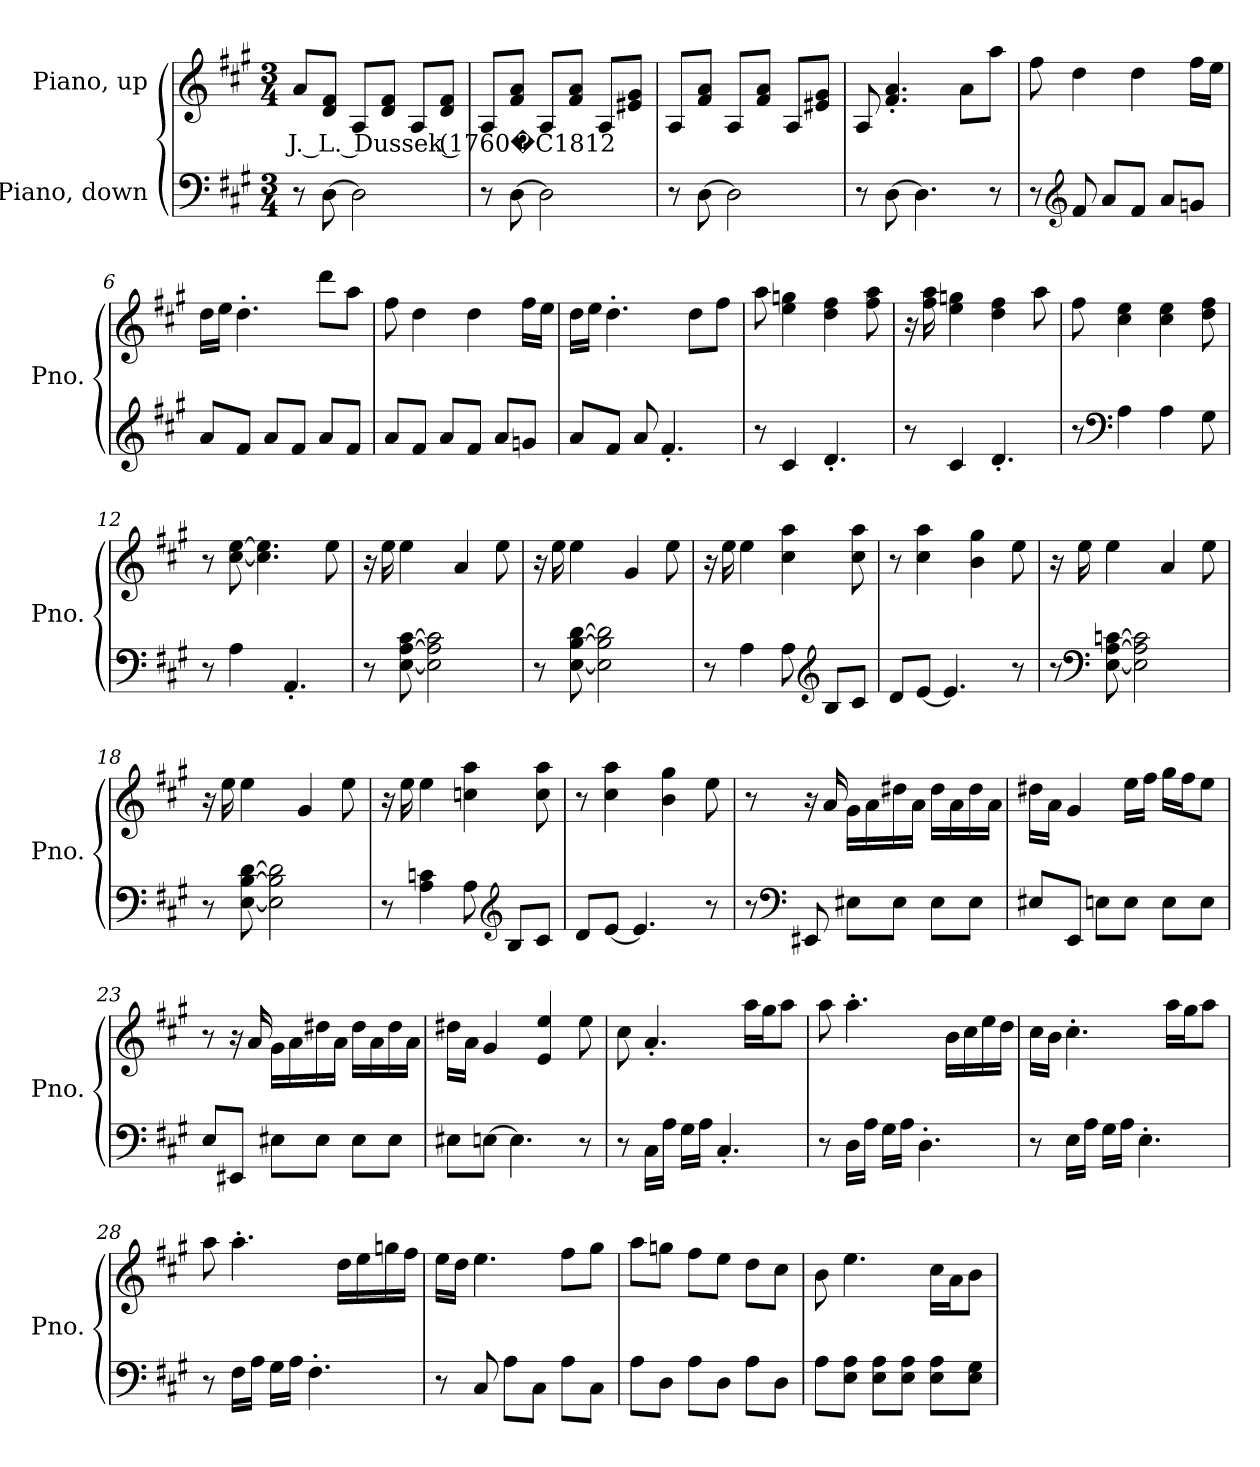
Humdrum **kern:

**kern	**kern	**text
*part2	*part1	*part1
*staff2	*staff1	*staff1
*I"Piano, down	*I"Piano, up	*
*I'Pno.	*I'Pno.	*
*clefF4	*clefG2	*
*k[f#c#g#]	*k[f#c#g#]	*
*M3/4	*M3/4	*
*MM110	*MM110	*
=1	=1	=1
!	!	!LO:LY:b
8r	8a/L	J. L. Dussek (1760�C1812
[8D\	8d/ 8f#/J	.
2D\]	8A/L	.
.	8d/ 8f#/J	.
.	8A/L	.
.	8d/ 8f#/J	.
=2	=2	=2
8r	8A/L	.
[8D\	8f#/ 8a/J	.
2D\]	8A/L	.
.	8f#/ 8a/J	.
.	8A/L	.
.	8e#X/ 8g#/J	.
=3	=3	=3
8r	8A/L	.
[8D\	8f#/ 8a/J	.
2D\]	8A/L	.
.	8f#/ 8a/J	.
.	8A/L	.
.	8e#X/ 8g#/J	.
!!LO:LB:g=z
=4	=4	=4
8r	8A/	.
[8D\	4.f#/' 4.a/'	.
4.D\]	.	.
.	8a\L	.
8r	8aa\J	.
=5	=5	=5
8r	8ff#\	.
*clefG2	*	*
8f#/	4dd\	.
8a/L	.	.
8f#/J	4dd\	.
8a/L	.	.
8gn/J	16ff#\LL	.
.	16ee\JJ	.
=6	=6	=6
8a/L	16dd\LL	.
.	16ee\JJ	.
8f#/J	4.dd'\	.
8a/L	.	.
8f#/J	.	.
8a/L	8ddd\L	.
8f#/J	8aa\J	.
=7	=7	=7
8a/L	8ff#\	.
8f#/J	4dd\	.
8a/L	.	.
8f#/J	4dd\	.
8a/L	.	.
8gn/J	16ff#\LL	.
.	16ee\JJ	.
=8	=8	=8
8a/L	16dd\LL	.
.	16ee\JJ	.
8f#/J	4.dd'\	.
8a/	.	.
4.f#'/	.	.
.	8dd\L	.
.	8ff#\J	.
!!LO:LB:g=z
=9	=9	=9
8r	8aa\	.
4c#/	4ee\ 4ggn\	.
4.d'/	4dd\ 4ff#\	.
.	8ff#\ 8aa\	.
=10	=10	=10
8r	16r	.
.	16ff#\ 16aa\	.
4c#/	4ee\ 4ggn\	.
4.d'/	4dd\ 4ff#\	.
.	8aa\	.
=11	=11	=11
8r	8ff#\	.
*clefF4	*	*
4A\	4cc#\ 4ee\	.
4A\	4cc#\ 4ee\	.
8G#\	8dd\ 8ff#\	.
=12	=12	=12
8r	8r	.
4A\	[8cc#\ [8ee\	.
.	4.cc#\] 4.ee\]	.
4.AA'/	.	.
.	8ee\	.
=13	=13	=13
8r	16r	.
.	16ee\	.
[8E\ [8A\ [8c#\	4ee\	.
2E\] 2A\] 2c#\]	.	.
.	4a/	.
.	8ee\	.
=14	=14	=14
8r	16r	.
.	16ee\	.
[8E\ [8B\ [8d\	4ee\	.
2E\] 2B\] 2d\]	.	.
.	4g#/	.
.	8ee\	.
!!LO:LB:g=z
=15	=15	=15
8r	16r	.
.	16ee\	.
4A\	4ee\	.
8A\	4cc#\ 4aa\	.
*clefG2	*	*
8B/L	.	.
8c#/J	8cc#\ 8aa\	.
=16	=16	=16
8d/L	8r	.
[8e/J	4cc#\ 4aa\	.
4.e/]	.	.
.	4b\ 4gg#\	.
8r	8ee\	.
=17	=17	=17
8r	16r	.
.	16ee\	.
*clefF4	*	*
[8E\ [8A\ [8cn\	4ee\	.
2E\] 2A\] 2c\]	.	.
.	4a/	.
.	8ee\	.
=18	=18	=18
8r	16r	.
.	16ee\	.
[8E\ [8B\ [8d\	4ee\	.
2E\] 2B\] 2d\]	.	.
.	4g#/	.
.	8ee\	.
=19	=19	=19
8r	16r	.
.	16ee\	.
4A\ 4cn\	4ee\	.
8A\	4ccn\ 4aa\	.
*clefG2	*	*
8B/L	.	.
8c/J	8cc\ 8aa\	.
!!LO:LB:g=z
=20	=20	=20
8d/L	8r	.
[8e/J	4cc#\ 4aa\	.
4.e/]	.	.
.	4b\ 4gg#\	.
8r	8ee\	.
=21	=21	=21
8r	8r	.
*clefF4	*	*
8EE#X/	16r	.
.	16a/	.
8E#X\L	16g#\LL	.
.	16a\	.
8E#\J	16dd#X\	.
.	16a\JJ	.
8E#\L	16dd#\LL	.
.	16a\	.
8E#\J	16dd#\	.
.	16a\JJ	.
=22	=22	=22
8E#X/L	16dd#X\LL	.
.	16a\JJ	.
8EE/J	4g#/	.
8En\L	.	.
8E\J	16ee\LL	.
.	16ff#\JJ	.
8E\L	16gg#\LL	.
.	16ff#\J	.
8E\J	8ee\J	.
!!LO:LB:g=z
=23	=23	=23
8E/L	8r	.
8EE#X/J	16r	.
.	16a/	.
8E#X\L	16g#\LL	.
.	16a\	.
8E#\J	16dd#X\	.
.	16a\JJ	.
8E#\L	16dd#\LL	.
.	16a\	.
8E#\J	16dd#\	.
.	16a\JJ	.
=24	=24	=24
8E#X\L	16dd#X\LL	.
.	16a\JJ	.
[8En\J	4g#/	.
4.E\]	.	.
.	4e/ 4ee/	.
8r	8ee\	.
=25	=25	=25
8r	8cc#\	.
16C#\LL	4.a'/	.
16A\JJ	.	.
16G#\LL	.	.
16A\JJ	.	.
4.C#'/	.	.
.	16aa\LL	.
.	16gg#\J	.
.	8aa\J	.
=26	=26	=26
8r	8aa\	.
16D\LL	4.aa'\	.
16A\JJ	.	.
16G#\LL	.	.
16A\JJ	.	.
4.D'\	.	.
.	16b\LL	.
.	16cc#\	.
.	16ee\	.
.	16dd\JJ	.
!!LO:PB:g=z
=27	=27	=27
8r	16cc#\LL	.
.	16b\JJ	.
16E\LL	4.cc#'\	.
16A\JJ	.	.
16G#\LL	.	.
16A\JJ	.	.
4.E'\	.	.
.	16aa\LL	.
.	16gg#\J	.
.	8aa\J	.
=28	=28	=28
8r	8aa\	.
16F#\LL	4.aa'\	.
16A\JJ	.	.
16G#\LL	.	.
16A\JJ	.	.
4.F#'\	.	.
.	16dd\LL	.
.	16ee\	.
.	16ggn\	.
.	16ff#\JJ	.
=29	=29	=29
8r	16ee\LL	.
.	16dd\JJ	.
8C#/	4.ee\	.
8A\L	.	.
8C#\J	.	.
8A\L	8ff#\L	.
8C#\J	8gg#\J	.
=30	=30	=30
8A\L	8aa\L	.
8D\J	8ggn\J	.
8A\L	8ff#\L	.
8D\J	8ee\J	.
8A\L	8dd\L	.
8D\J	8cc#\J	.
!!LO:LB:g=z
=31	=31	=31
8A\L	8b\	.
8E\ 8A\J	4.ee\	.
8E\ 8A\L	.	.
8E\ 8A\J	.	.
8E\ 8A\L	16cc#\LL	.
.	16a\J	.
8E\ 8G#\J	8b\J	.
=	=	=
*-	*-	*-
